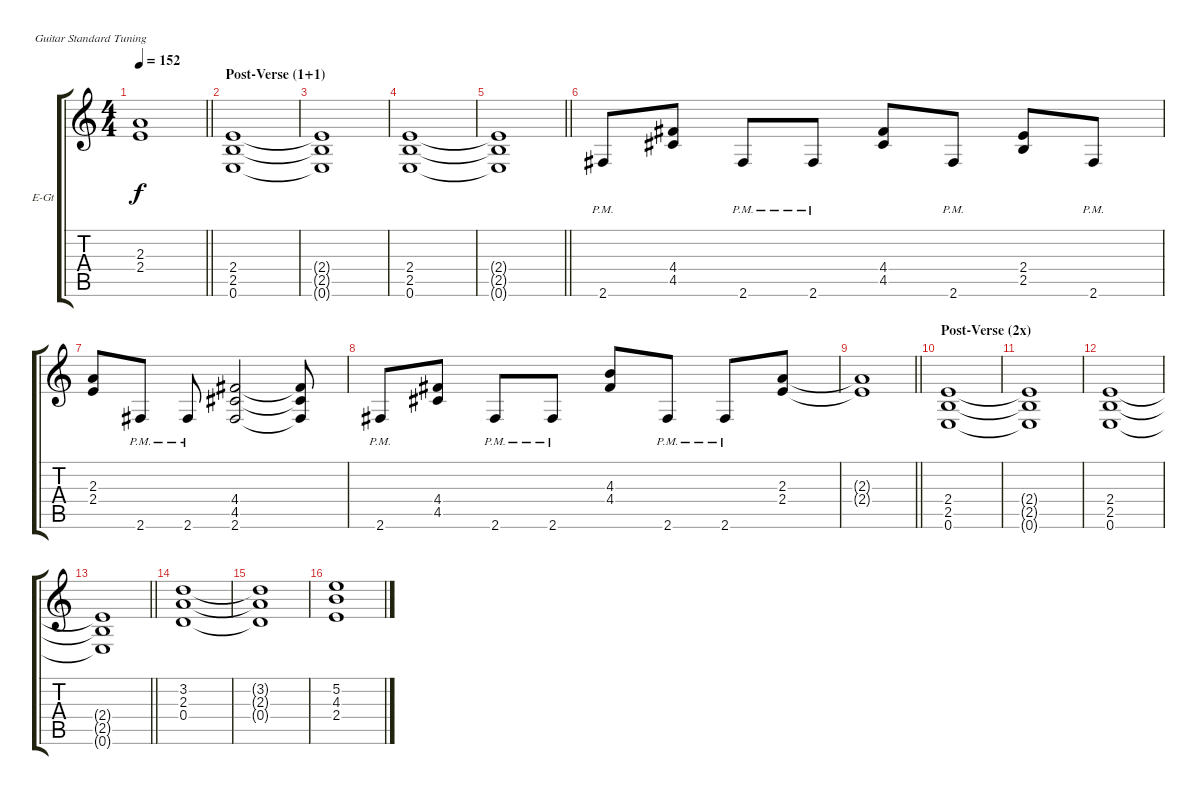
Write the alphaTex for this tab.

\bracketExtendMode groupsimilarinstruments
\firstSystemTrackNameOrientation horizontal
\otherSystemsTrackNameOrientation horizontal
\track ("Gtr 2" "E-Gt") {instrument distortionguitar}
\staff {score tabs}
\tuning (E4 B3 G3 D3 A2 E2)
\ts (4 4)
\tempo 152
\clef g2
\barLineRight lightlight
\ks c
(2.3{t} 2.4{t}).1{dy f} |
\section ("" "Post-Verse (1+1)")
(2.4 2.5 0.6).1 |
(2.4{t} 2.5{t} 0.6{t}).1 |
(2.4 2.5 0.6).1 |
\barLineRight lightlight
(2.4{t} 2.5{t} 0.6{t}).1 |
2.6{pm}.8 (4.4 4.5).8 2.6{pm}.8 2.6{pm}.8 (4.4 4.5).8 2.6{pm}.8 (2.4 2.5).8 2.6{pm}.8 |
(2.3 2.4).8 2.6{pm}.8 2.6{pm}.8 (4.4 4.5 2.6).2 (4.4{t} 4.5{t} 2.6{t}).8 |
2.6{pm}.8 (4.4 4.5).8 2.6{pm}.8 2.6{pm}.8 (4.3 4.4).8 2.6{pm}.8 2.6{pm}.8 (2.3 2.4).8 |
\barLineRight lightlight
(2.3{t} 2.4{t}).1 |
\section ("" "Post-Verse (2x)")
(2.4 2.5 0.6).1 |
(2.4{t} 2.5{t} 0.6{t}).1 |
(2.4 2.5 0.6).1 |
\barLineRight lightlight
(2.4{t} 2.5{t} 0.6{t}).1 |
(3.2 2.3 0.4).1 |
(3.2{t} 2.3{t} 0.4{t}).1 |
(5.2 4.3 2.4).1
